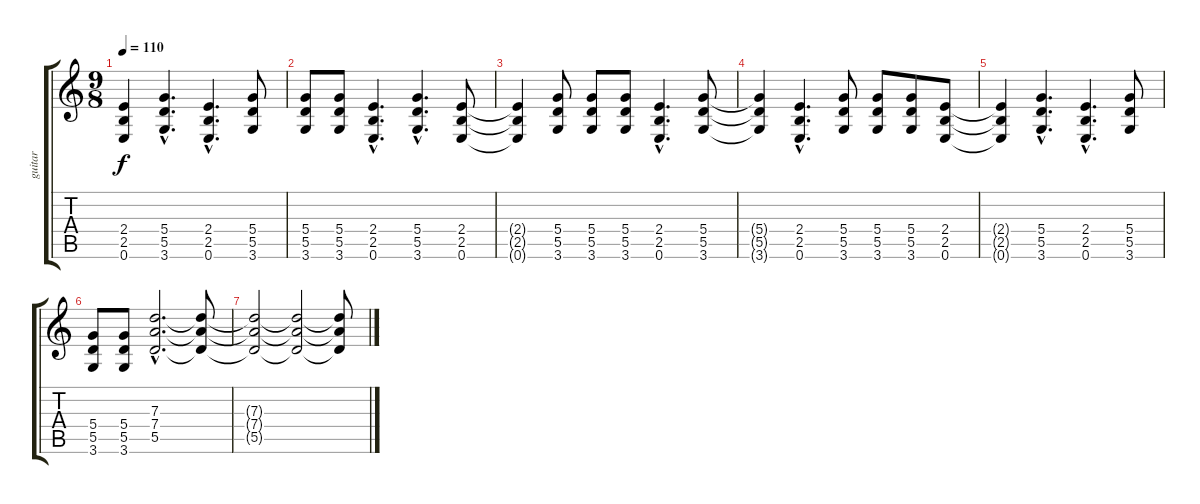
\track ("guitar" "guitar") {instrument acousticguitarnylon}
\staff {score tabs}
\tuning (E4 B3 G3 D3 A2 E2) {hide}
\ts (9 8)
\tempo 110
\clef g2
\ks c
(2.4{t} 2.5{t} 0.6{t}).4{dy f} (5.4{hac} 5.5{hac} 3.6{hac}).4{d} (2.4{hac} 2.5{hac} 0.6{hac}).4{d} (5.4 5.5 3.6).8 |
(5.4 5.5 3.6).8 (5.4 5.5 3.6).8 (2.4{hac} 2.5{hac} 0.6{hac}).4{d} (5.4{hac} 5.5{hac} 3.6{hac}).4{d} (2.4 2.5 0.6).8 |
(2.4{t} 2.5{t} 0.6{t}).4 (5.4 5.5 3.6).8 (5.4 5.5 3.6).8 (5.4 5.5 3.6).8 (2.4{hac} 2.5{hac} 0.6{hac}).4{d} (5.4 5.5 3.6).8 |
(5.4{t} 5.5{t} 3.6{t}).4 (2.4{hac} 2.5{hac} 0.6{hac}).4{d} (5.4 5.5 3.6).8 (5.4 5.5 3.6).8 (5.4 5.5 3.6).8 (2.4 2.5 0.6).8 |
(2.4{t} 2.5{t} 0.6{t}).4 (5.4{hac} 5.5{hac} 3.6{hac}).4{d} (2.4{hac} 2.5{hac} 0.6{hac}).4{d} (5.4 5.5 3.6).8 |
(5.4 5.5 3.6).8 (5.4 5.5 3.6).8 (7.3{hac} 7.4{hac} 5.5{hac}).2{d} (7.3{t} 7.4{t} 5.5{t}).8 |
(7.3{t} 7.4{t} 5.5{t}).2 (7.3{t} 7.4{t} 5.5{t}).2 (7.3{t} 7.4{t} 5.5{t}).8
